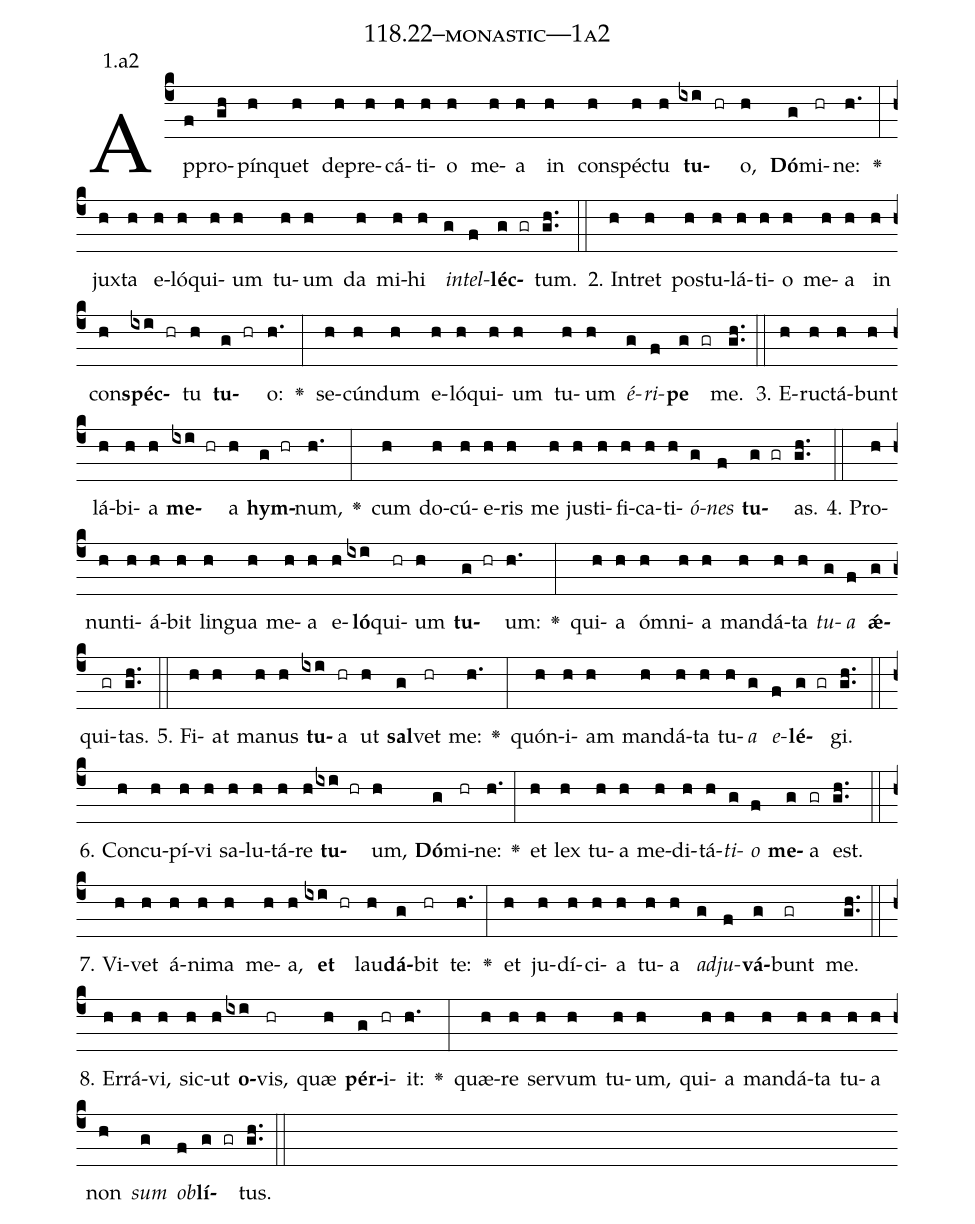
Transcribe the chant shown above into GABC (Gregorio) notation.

name: 118.22--monastic---1a2;
annotation: 1.a2;
%%
(c4)Ap(f)pro(gh)pín(h)quet(h) de(h)pre(h)cá(h)ti(h)o(h) me(h)a(h) in(h) con(h)spéc(h)tu(h) <b>tu</b>(ixi hr)o,(h) <b>Dó</b>(g)mi(hr)ne:(h.) <v>\greheightstar</v>(:) jux(h)ta(h) e(h)ló(h)qui(h)um(h) tu(h)um(h) da(h) mi(h)hi(h) <i>in</i>(g)<i>tel</i>(f)<b>léc</b>(g gr)tum.(gh..) (::)
2. In(h)tret(h) pos(h)tu(h)lá(h)ti(h)o(h) me(h)a(h) in(h) con(h)<b>spéc</b>(ixi hr)tu(h) <b>tu</b>(g hr)o:(h.) <v>\greheightstar</v>(:) se(h)cún(h)dum(h) e(h)ló(h)qui(h)um(h) tu(h)um(h) <i>é</i>(g)<i>ri</i>(f)<b>pe</b>(g gr) me.(gh..) (::)
3. E(h)ruc(h)tá(h)bunt(h) lá(h)bi(h)a(h) <b>me</b>(ixi hr)a(h) <b>hym</b>(g hr)num,(h.) <v>\greheightstar</v>(:) cum(h) do(h)cú(h)e(h)ris(h) me(h) jus(h)ti(h)fi(h)ca(h)ti(h)<i>ó</i>(g)<i>nes</i>(f) <b>tu</b>(g gr)as.(gh..) (::)
4. Pro(h)nun(h)ti(h)á(h)bit(h) lin(h)gua(h) me(h)a(h) e(h)<b>ló</b>(ixi)qui(hr)um(h) <b>tu</b>(g hr)um:(h.) <v>\greheightstar</v>(:) qui(h)a(h) óm(h)ni(h)a(h) man(h)dá(h)ta(h) <i>tu</i>(g)<i>a</i>(f) <b>ǽ</b>(g)qui(gr)tas.(gh..) (::)
5. Fi(h)at(h) ma(h)nus(h) <b>tu</b>(ixi)a(hr) ut(h) <b>sal</b>(g)vet(hr) me:(h.) <v>\greheightstar</v>(:) quón(h)i(h)am(h) man(h)dá(h)ta(h) tu(h)<i>a</i>(g) <i>e</i>(f)<b>lé</b>(g gr)gi.(gh..) (::)
6. Con(h)cu(h)pí(h)vi(h) sa(h)lu(h)tá(h)re(h) <b>tu</b>(ixi hr)um,(h) <b>Dó</b>(g)mi(hr)ne:(h.) <v>\greheightstar</v>(:) et(h) lex(h) tu(h)a(h) me(h)di(h)tá(h)<i>ti</i>(g)<i>o</i>(f) <b>me</b>(g)a(gr) est.(gh..) (::)
7. Vi(h)vet(h) á(h)ni(h)ma(h) me(h)a,(h) <b>et</b>(ixi hr) lau(h)<b>dá</b>(g)bit(hr) te:(h.) <v>\greheightstar</v>(:) et(h) ju(h)dí(h)ci(h)a(h) tu(h)a(h) <i>ad</i>(g)<i>ju</i>(f)<b>vá</b>(g)bunt(gr) me.(gh..) (::)
8. Er(h)rá(h)vi,(h) sic(h)ut(h) <b>o</b>(ixi)vis,(hr) quæ(h) <b>pér</b>(g)i(hr)it:(h.) <v>\greheightstar</v>(:) quæ(h)re(h) ser(h)vum(h) tu(h)um,(h) qui(h)a(h) man(h)dá(h)ta(h) tu(h)a(h) non(h) <i>sum</i>(g) <i>ob</i>(f)<b>lí</b>(g gr)tus.(gh..) (::)
